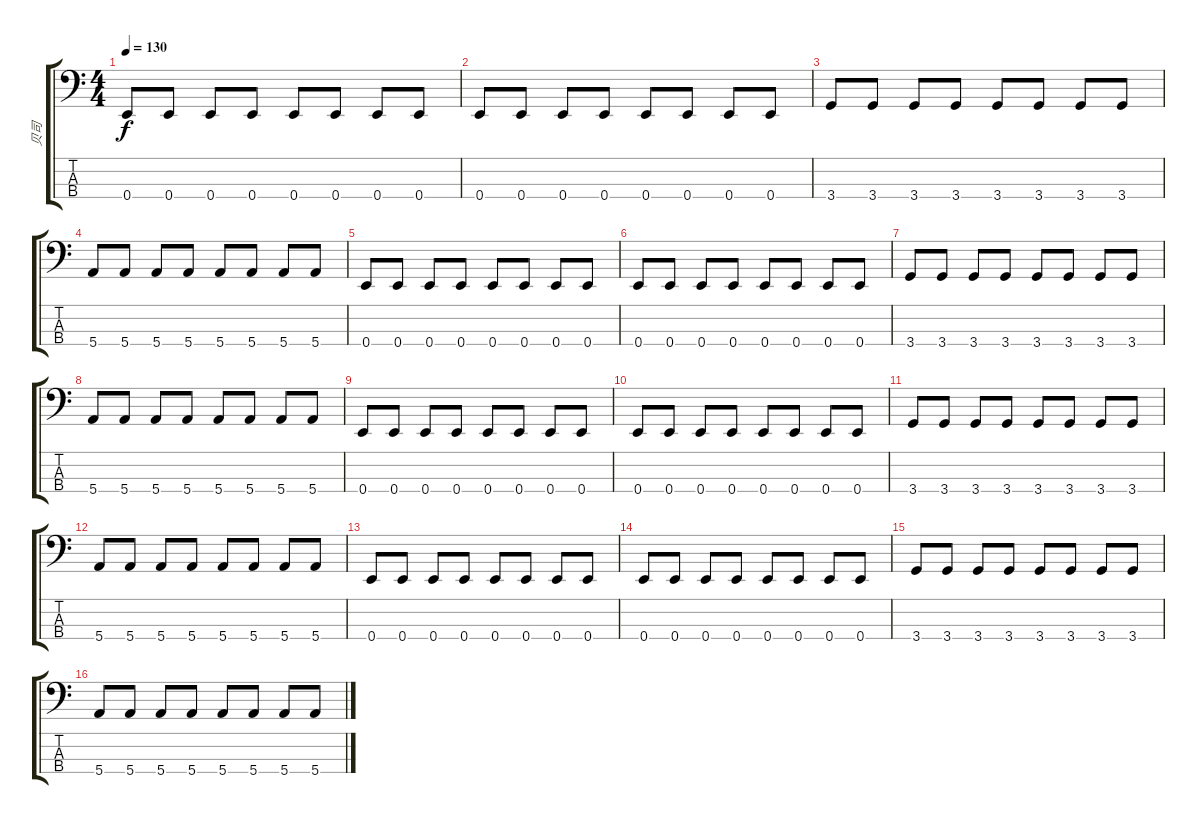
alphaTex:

\track ("贝司" "贝司") {instrument electricbassfinger}
\staff {score tabs}
\tuning (G2 D2 A1 E1) {hide}
\ts (4 4)
\tempo 130
\clef f4
\ks c
0.4.8{dy f} 0.4.8 0.4.8 0.4.8 0.4.8 0.4.8 0.4.8 0.4.8 |
0.4.8 0.4.8 0.4.8 0.4.8 0.4.8 0.4.8 0.4.8 0.4.8 |
3.4.8 3.4.8 3.4.8 3.4.8 3.4.8 3.4.8 3.4.8 3.4.8 |
5.4.8 5.4.8 5.4.8 5.4.8 5.4.8 5.4.8 5.4.8 5.4.8 |
0.4.8 0.4.8 0.4.8 0.4.8 0.4.8 0.4.8 0.4.8 0.4.8 |
0.4.8 0.4.8 0.4.8 0.4.8 0.4.8 0.4.8 0.4.8 0.4.8 |
3.4.8 3.4.8 3.4.8 3.4.8 3.4.8 3.4.8 3.4.8 3.4.8 |
5.4.8 5.4.8 5.4.8 5.4.8 5.4.8 5.4.8 5.4.8 5.4.8 |
0.4.8 0.4.8 0.4.8 0.4.8 0.4.8 0.4.8 0.4.8 0.4.8 |
0.4.8 0.4.8 0.4.8 0.4.8 0.4.8 0.4.8 0.4.8 0.4.8 |
3.4.8 3.4.8 3.4.8 3.4.8 3.4.8 3.4.8 3.4.8 3.4.8 |
5.4.8 5.4.8 5.4.8 5.4.8 5.4.8 5.4.8 5.4.8 5.4.8 |
0.4.8 0.4.8 0.4.8 0.4.8 0.4.8 0.4.8 0.4.8 0.4.8 |
0.4.8 0.4.8 0.4.8 0.4.8 0.4.8 0.4.8 0.4.8 0.4.8 |
3.4.8 3.4.8 3.4.8 3.4.8 3.4.8 3.4.8 3.4.8 3.4.8 |
5.4.8 5.4.8 5.4.8 5.4.8 5.4.8 5.4.8 5.4.8 5.4.8
